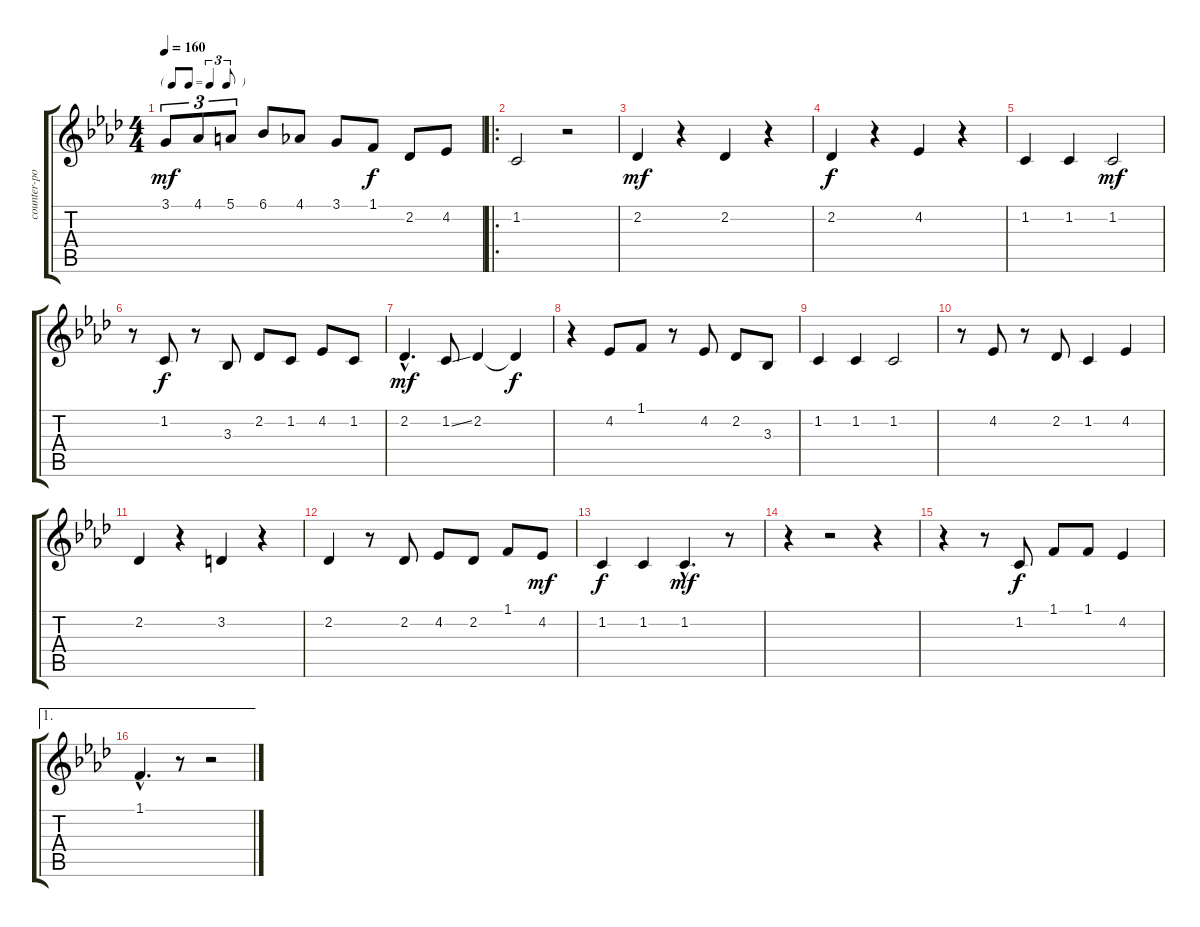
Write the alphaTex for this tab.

\track ("counter-point" "counter-po") {instrument voiceoohs}
\staff {score tabs}
\tuning (E4 B3 G3 D3 A2 E2) {hide}
\ts (4 4)
\tf triplet8th
\tempo 160
\clef g2
\ks ab
3.1.8{tu (3 2) dy mf} 4.1.8{tu (3 2)} 5.1.8{tu (3 2)} 6.1.8 4.1.8 3.1.8 1.1.8{dy f} 2.2.8 4.2.8 |
\ro
1.2.2 r.2 |
2.2.4{dy mf} r.4 2.2.4 r.4 |
2.2.4{dy f} r.4 4.2.4 r.4 |
1.2.4 1.2.4 1.2.2{dy mf} |
r.8 1.2.8{dy f} r.8 3.3.8 2.2.8 1.2.8 4.2.8 1.2.8 |
2.2{hac}.4{d dy mf} 1.2{ss}.8 2.2.4 2.2{t}.4{dy f} |
r.4 4.2.8 1.1.8 r.8 4.2.8 2.2.8 3.3.8 |
1.2.4 1.2.4 1.2.2 |
r.8 4.2.8 r.8 2.2.8 1.2.4 4.2.4 |
2.2.4 r.4 3.2.4 r.4 |
2.2.4 r.8 2.2.8 4.2.8 2.2.8 1.1.8 4.2.8{dy mf} |
1.2.4{dy f} 1.2.4 1.2{hac}.4{d dy mf} r.8 |
r.4 r.2 r.4 |
r.4 r.8 1.2.8{dy f} 1.1.8 1.1.8 4.2.4 |
\ae 1
1.1{hac}.4{d} r.8 r.2
